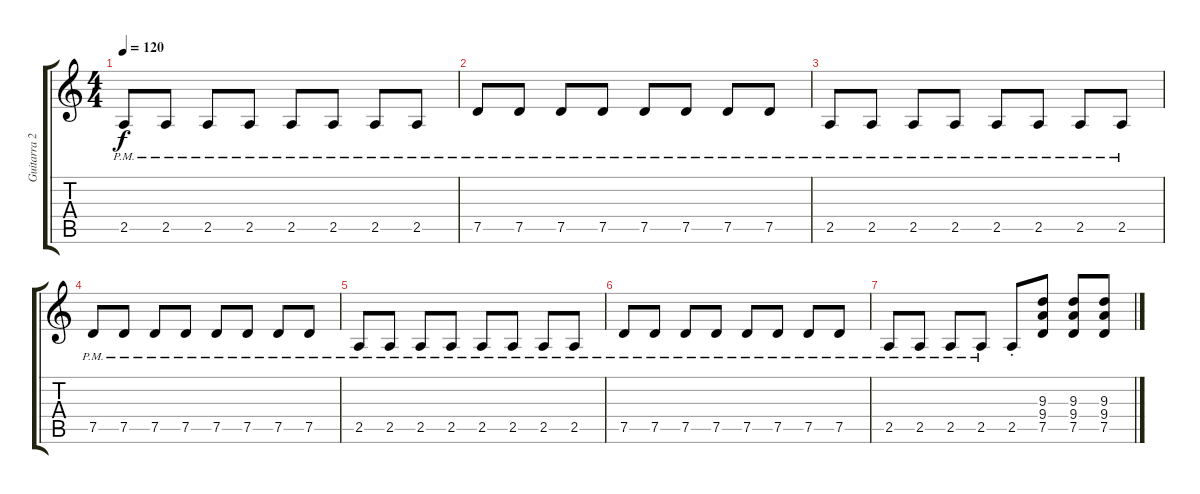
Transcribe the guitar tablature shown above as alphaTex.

\track ("Guitarra 2" "Guitarra 2") {instrument distortionguitar}
\staff {score tabs}
\tuning (D4 A3 F3 C3 G2 C2) {hide}
\ts (4 4)
\tempo 120
\clef g2
\ks c
2.5{pm}.8{dy f} 2.5{pm}.8 2.5{pm}.8 2.5{pm}.8 2.5{pm}.8 2.5{pm}.8 2.5{pm}.8 2.5{pm}.8 |
7.5{pm}.8 7.5{pm}.8 7.5{pm}.8 7.5{pm}.8 7.5{pm}.8 7.5{pm}.8 7.5{pm}.8 7.5{pm}.8 |
2.5{pm}.8 2.5{pm}.8 2.5{pm}.8 2.5{pm}.8 2.5{pm}.8 2.5{pm}.8 2.5{pm}.8 2.5{pm}.8 |
7.5{pm}.8 7.5{pm}.8 7.5{pm}.8 7.5{pm}.8 7.5{pm}.8 7.5{pm}.8 7.5{pm}.8 7.5{pm}.8 |
2.5{pm}.8 2.5{pm}.8 2.5{pm}.8 2.5{pm}.8 2.5{pm}.8 2.5{pm}.8 2.5{pm}.8 2.5{pm}.8 |
7.5{pm}.8 7.5{pm}.8 7.5{pm}.8 7.5{pm}.8 7.5{pm}.8 7.5{pm}.8 7.5{pm}.8 7.5{pm}.8 |
2.5{pm}.8 2.5{pm}.8 2.5{pm}.8 2.5{pm}.8 2.5{st}.8 (9.3 9.4 7.5).8 (9.3 9.4 7.5).8 (9.3 9.4 7.5).8
